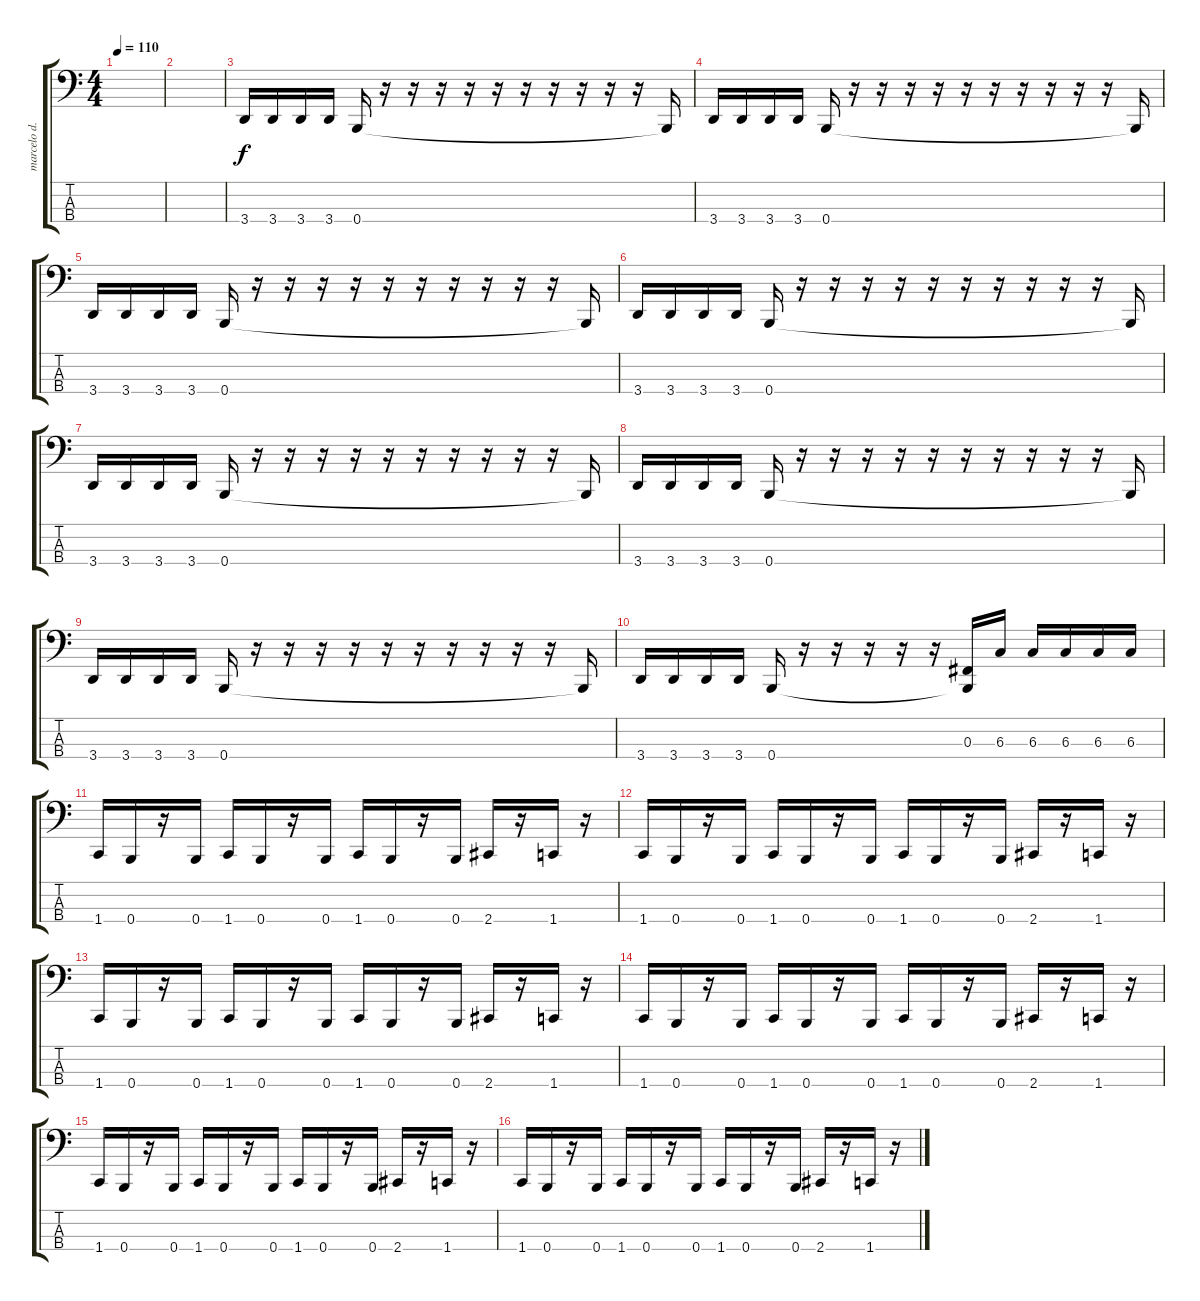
\track ("marcelo d. rapp" "marcelo d.") {instrument electricbasspick}
\staff {score tabs}
\tuning (E2 B1 Gb1 B0) {hide}
\ts (4 4)
\tempo 110
\clef f4
\ks c
|
|
3.4.16 3.4.16 3.4.16 3.4.16 0.4.16 r.16 r.16 r.16 r.16 r.16 r.16 r.16 r.16 r.16 r.16 0.4{t}.16 |
3.4.16 3.4.16 3.4.16 3.4.16 0.4.16 r.16 r.16 r.16 r.16 r.16 r.16 r.16 r.16 r.16 r.16 0.4{t}.16 |
3.4.16 3.4.16 3.4.16 3.4.16 0.4.16 r.16 r.16 r.16 r.16 r.16 r.16 r.16 r.16 r.16 r.16 0.4{t}.16 |
3.4.16 3.4.16 3.4.16 3.4.16 0.4.16 r.16 r.16 r.16 r.16 r.16 r.16 r.16 r.16 r.16 r.16 0.4{t}.16 |
3.4.16 3.4.16 3.4.16 3.4.16 0.4.16 r.16 r.16 r.16 r.16 r.16 r.16 r.16 r.16 r.16 r.16 0.4{t}.16 |
3.4.16 3.4.16 3.4.16 3.4.16 0.4.16 r.16 r.16 r.16 r.16 r.16 r.16 r.16 r.16 r.16 r.16 0.4{t}.16 |
3.4.16 3.4.16 3.4.16 3.4.16 0.4.16 r.16 r.16 r.16 r.16 r.16 r.16 r.16 r.16 r.16 r.16 0.4{t}.16 |
3.4.16 3.4.16 3.4.16 3.4.16 0.4.16 r.16 r.16 r.16 r.16 r.16 (0.3 0.4{t}).16 6.3.16 6.3.16 6.3.16 6.3.16 6.3.16 |
1.4.16 0.4.16 r.16 0.4.16 1.4.16 0.4.16 r.16 0.4.16 1.4.16 0.4.16 r.16 0.4.16 2.4.16 r.16 1.4.16 r.16 |
1.4.16 0.4.16 r.16 0.4.16 1.4.16 0.4.16 r.16 0.4.16 1.4.16 0.4.16 r.16 0.4.16 2.4.16 r.16 1.4.16 r.16 |
1.4.16 0.4.16 r.16 0.4.16 1.4.16 0.4.16 r.16 0.4.16 1.4.16 0.4.16 r.16 0.4.16 2.4.16 r.16 1.4.16 r.16 |
1.4.16 0.4.16 r.16 0.4.16 1.4.16 0.4.16 r.16 0.4.16 1.4.16 0.4.16 r.16 0.4.16 2.4.16 r.16 1.4.16 r.16 |
1.4.16 0.4.16 r.16 0.4.16 1.4.16 0.4.16 r.16 0.4.16 1.4.16 0.4.16 r.16 0.4.16 2.4.16 r.16 1.4.16 r.16 |
1.4.16 0.4.16 r.16 0.4.16 1.4.16 0.4.16 r.16 0.4.16 1.4.16 0.4.16 r.16 0.4.16 2.4.16 r.16 1.4.16 r.16
